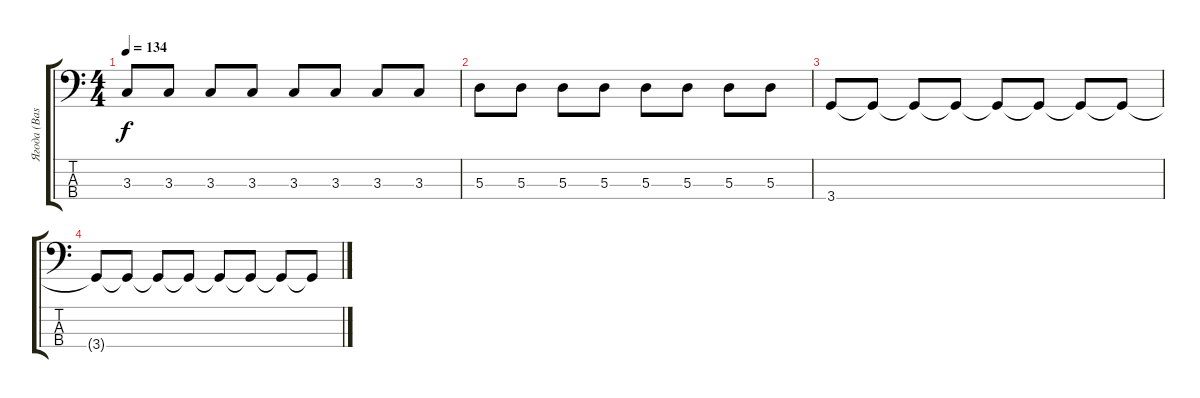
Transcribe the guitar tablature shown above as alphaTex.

\track ("Ягода (Bass)" "Ягода (Bas") {instrument electricbassfinger}
\staff {score tabs}
\tuning (G2 D2 A1 E1) {hide}
\ts (4 4)
\tempo 134
\clef f4
\ks c
3.3.8{dy f} 3.3.8 3.3.8 3.3.8 3.3.8 3.3.8 3.3.8 3.3.8 |
5.3.8 5.3.8 5.3.8 5.3.8 5.3.8 5.3.8 5.3.8 5.3.8 |
3.4.8 3.4{t}.8 3.4{t}.8 3.4{t}.8 3.4{t}.8 3.4{t}.8 3.4{t}.8 3.4{t}.8 |
3.4{t}.8 3.4{t}.8 3.4{t}.8 3.4{t}.8 3.4{t}.8 3.4{t}.8 3.4{t}.8 3.4{t}.8
